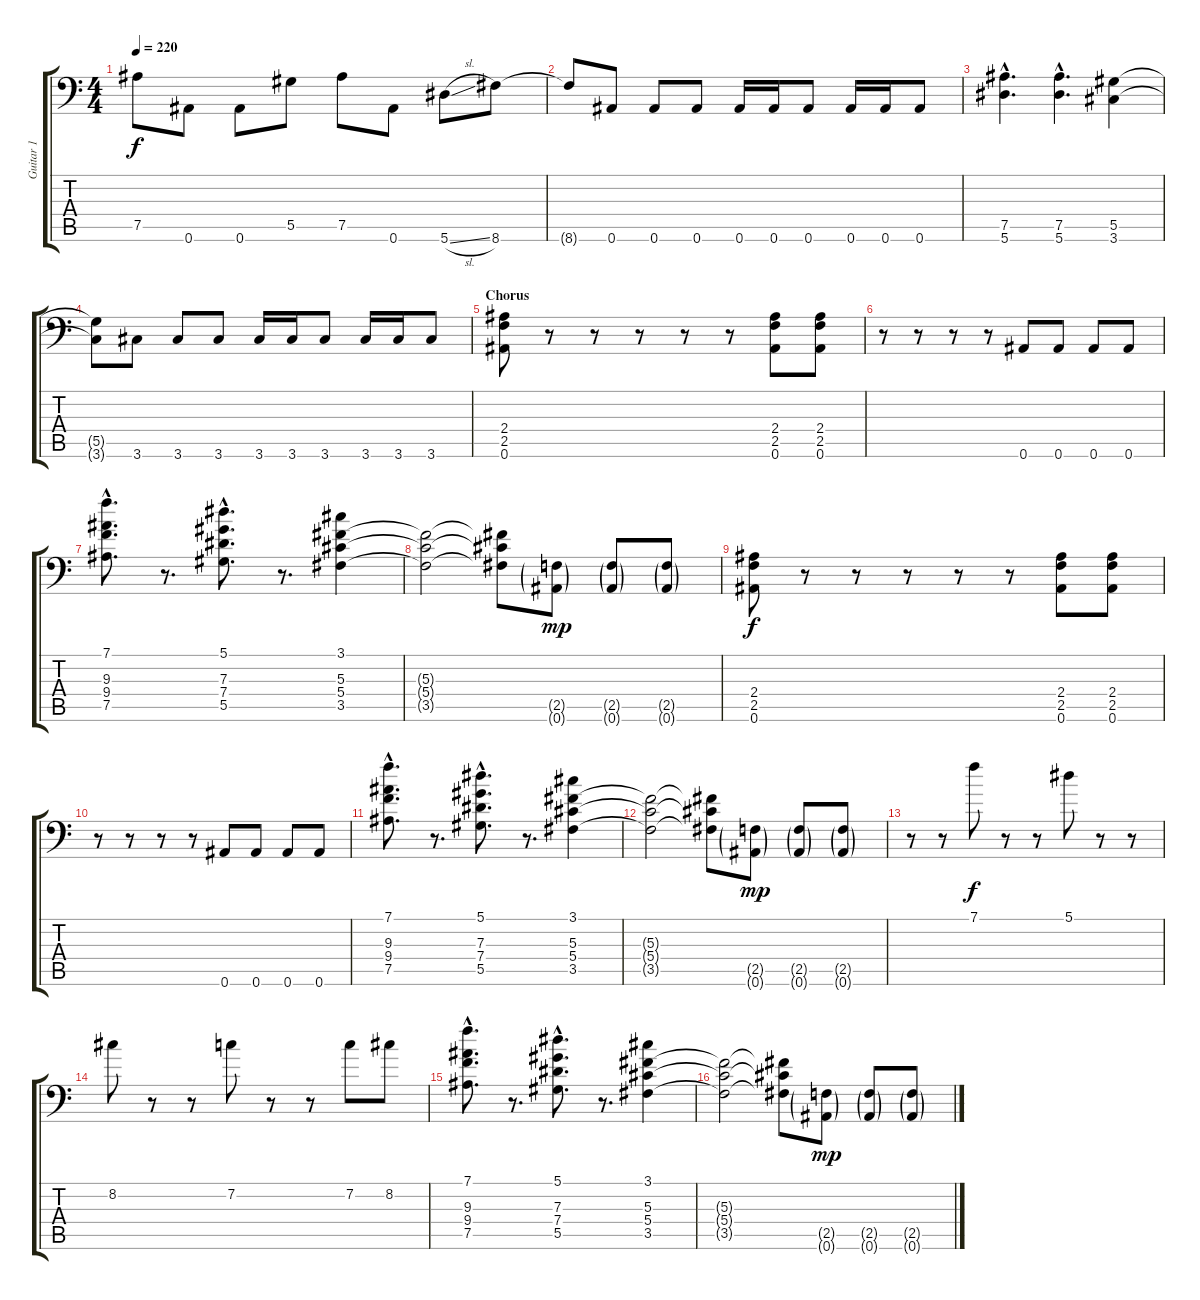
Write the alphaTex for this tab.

\track ("Guitar 1" "Guitar 1") {instrument overdrivenguitar}
\staff {score tabs}
\tuning (Bb3 F3 Db3 Ab2 Eb2 Bb1) {hide}
\ts (4 4)
\tempo 220
\clef f4
\ks c
7.5.8{dy f} 0.6.8 0.6.8 5.5.8 7.5.8 0.6.8 5.6{sl}.8 8.6.8 |
8.6{t}.8 0.6.8 0.6.8 0.6.8 0.6.16 0.6.16 0.6.8 0.6.16 0.6.16 0.6.8 |
(7.5{hac} 5.6{hac}).4{d} (7.5{hac} 5.6{hac}).4{d} (5.5 3.6).4 |
(5.5{t} 3.6{t}).8 3.6.8 3.6.8 3.6.8 3.6.16 3.6.16 3.6.8 3.6.16 3.6.16 3.6.8 |
\section ("" "Chorus")
(2.4 2.5 0.6).8 r.8 r.8 r.8 r.8 r.8 (2.4 2.5 0.6).8 (2.4 2.5 0.6).8 |
r.8 r.8 r.8 r.8 0.6.8 0.6.8 0.6.8 0.6.8 |
(7.1{hac} 9.3{hac} 9.4{hac} 7.5{hac}).8{d} r.8{d} (5.1{hac} 7.3{hac} 7.4{hac} 5.5{hac}).8{d} r.8{d} (3.1 5.3 5.4 3.5).4 |
(5.3{t} 5.4{t} 3.5{t}).2 (5.3{t} 5.4{t} 3.5{t}).8 (2.5{g} 0.6{g}).8{dy mp} (2.5{g} 0.6{g}).8 (2.5{g} 0.6{g}).8 |
(2.4 2.5 0.6).8{dy f} r.8 r.8 r.8 r.8 r.8 (2.4 2.5 0.6).8 (2.4 2.5 0.6).8 |
r.8 r.8 r.8 r.8 0.6.8 0.6.8 0.6.8 0.6.8 |
(7.1{hac} 9.3{hac} 9.4{hac} 7.5{hac}).8{d} r.8{d} (5.1{hac} 7.3{hac} 7.4{hac} 5.5{hac}).8{d} r.8{d} (3.1 5.3 5.4 3.5).4 |
(5.3{t} 5.4{t} 3.5{t}).2 (5.3{t} 5.4{t} 3.5{t}).8 (2.5{g} 0.6{g}).8{dy mp} (2.5{g} 0.6{g}).8 (2.5{g} 0.6{g}).8 |
r.8 r.8 7.1.8{dy f} r.8 r.8 5.1.8 r.8 r.8 |
8.2.8 r.8 r.8 7.2.8 r.8 r.8 7.2.8 8.2.8 |
(7.1{hac} 9.3{hac} 9.4{hac} 7.5{hac}).8{d} r.8{d} (5.1{hac} 7.3{hac} 7.4{hac} 5.5{hac}).8{d} r.8{d} (3.1 5.3 5.4 3.5).4 |
(5.3{t} 5.4{t} 3.5{t}).2 (5.3{t} 5.4{t} 3.5{t}).8 (2.5{g} 0.6{g}).8{dy mp} (2.5{g} 0.6{g}).8 (2.5{g} 0.6{g}).8
